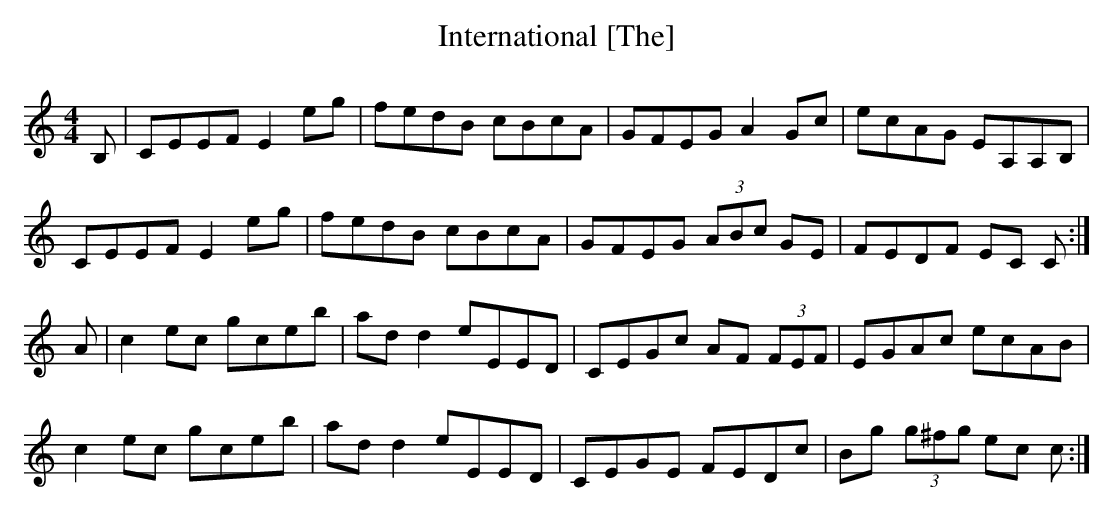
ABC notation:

X:1
T: International [The]
M: 4/4
L: 1/8
K: C
B, | CEEF E2 eg | fedB cBcA | GFEG A2 Gc | ecAG EA,A,B, |
CEEF E2 eg | fedB cBcA | GFEG (3ABc GE | FEDF EC C :|
A | c2 ec gceb | ad d2 eEED | CEGc AF (3FEF | EGAc ecAB |
c2 ec gceb | ad d2 eEED | CEGE FEDc | Bg (3g^fg ec c :|
